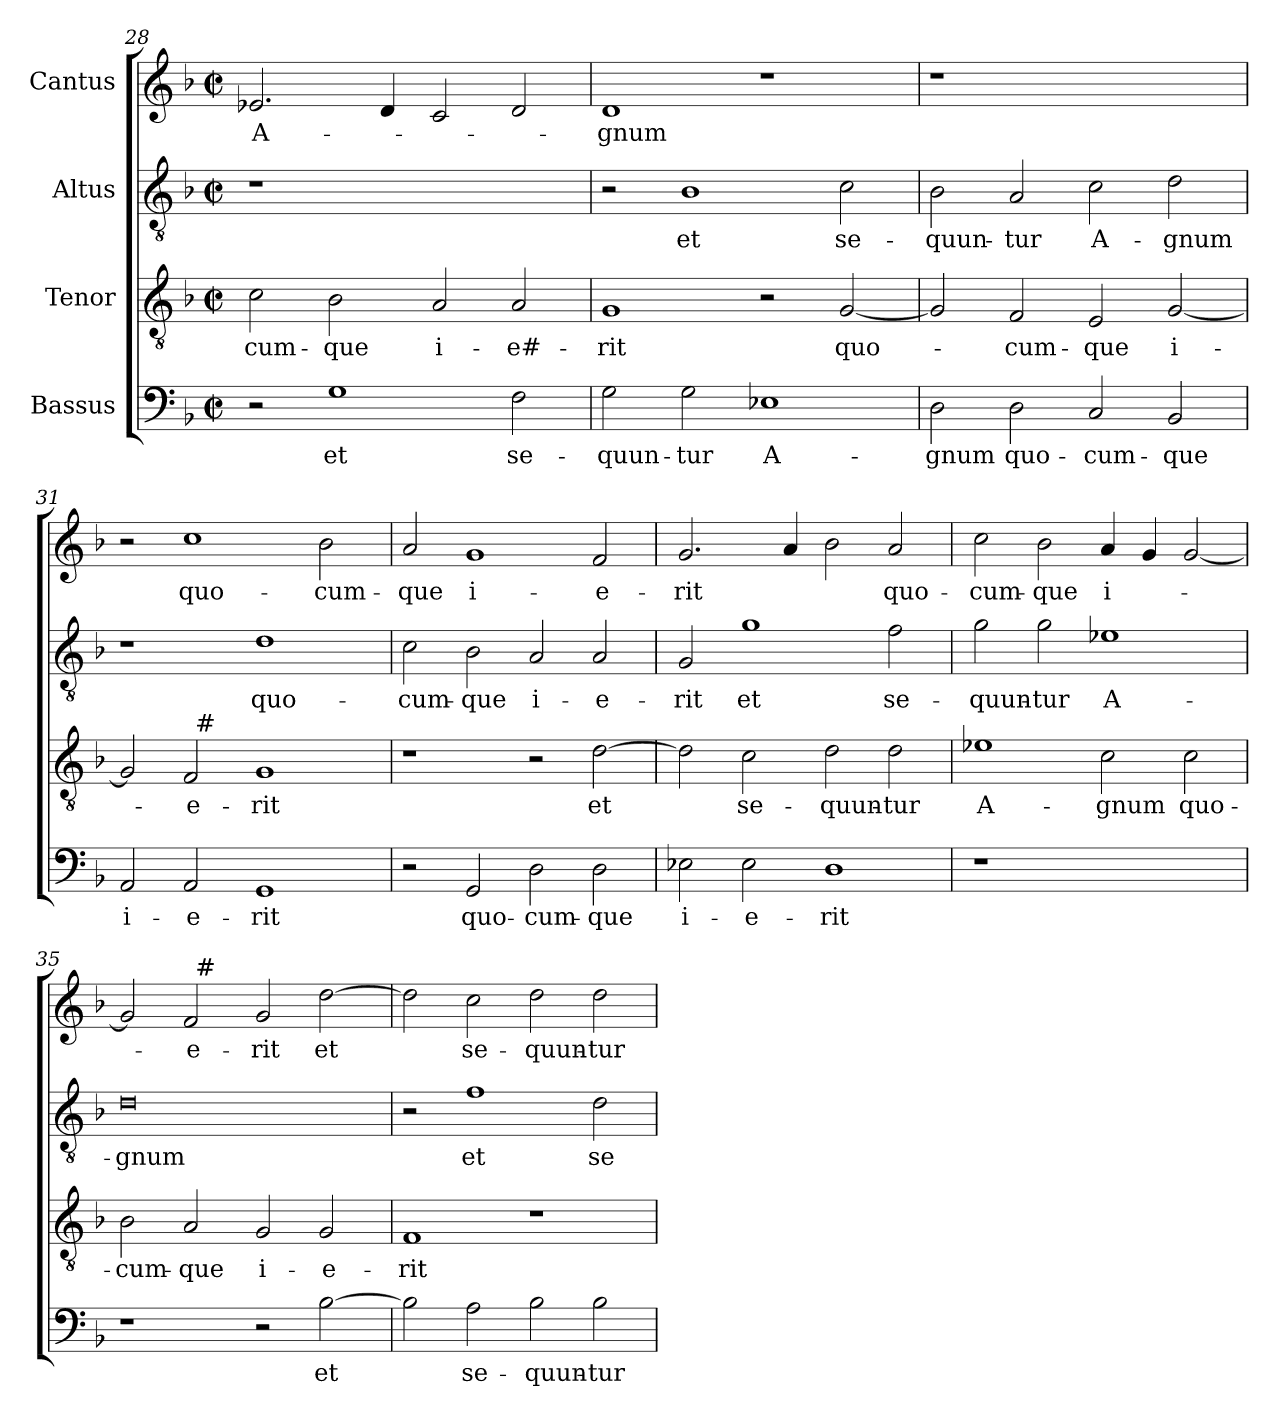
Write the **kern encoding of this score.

**kern	**text	**kern	**text	**kern	**text	**kern	**text
*part4	*part4	*part3	*part3	*part2	*part2	*part1	*part1
*staff4	*staff4	*staff3	*staff3	*staff2	*staff2	*staff1	*staff1
*I"Bassus	*	*I"Tenor	*	*I"Altus	*	*I"Cantus	*
*clefF4	*	*clefGv2	*	*clefGv2	*	*clefG2	*
*k[b-]	*	*k[b-]	*	*k[b-]	*	*k[b-]	*
*F:	*	*F:	*	*F:	*	*F:	*
*M2/2	*	*M2/2	*	*M2/2	*	*M2/2	*
*met(c|)	*	*met(c|)	*	*met(c|)	*	*met(c|)	*
=28	=28	=28	=28	=28	=28	=28	=28
!	!	!	!LO:LY:b	!	!	!	!LO:LY:b
2r	.	2c\	-cum-	1r	.	2.e-X/	A-
!	!LO:LY:b	!	!LO:LY:b	!	!	!	!
1G	et	2B-\	-que	.	.	.	.
.	.	.	.	.	.	4d/	.
!	!	!	!LO:LY:b:rj	!	!	!	!
.	.	2A/	i-	1ryy	.	2c/	.
!	!LO:LY:b	!	!LO:LY:b	!	!	!	!
2F\	se-	2A/	-e#-	.	.	2d/	.
!!LO:PB:g=z
=29	=29	=29	=29	=29	=29	=29	=29
!	!LO:LY:b	!	!LO:LY:b	!	!	!	!LO:LY:b
2G\	-q­uun-	1G	-rit	2r	.	1d	-g­num
!	!LO:LY:b	!	!	!	!LO:LY:b	!	!
2G\	-tur	.	.	1B-	et	.	.
!	!LO:LY:b	!	!	!	!	!	!
1E-X	A-	2r	.	.	.	1r	.
!	!	!	!LO:LY:b	!	!LO:LY:b	!	!
.	.	[<2G/	quo-	2c\	se-	.	.
=30	=30	=30	=30	=30	=30	=30	=30
!	!LO:LY:b	!	!	!	!LO:LY:b	!	!
2D\	-gnum	2G/]	.	2B-\	-quun-	1r	.
!	!LO:LY:b	!	!LO:LY:b	!	!LO:LY:b	!	!
2D\	quo-	2F/	-cum-	2A/	-tur	.	.
!	!LO:LY:b	!	!LO:LY:b	!	!LO:LY:b	!	!
2C/	-cum-	2E/	-que	2c\	A-	1ryy	.
!	!LO:LY:b	!	!LO:LY:b:rj	!	!LO:LY:b	!	!
2BB-/	-que	[<2G/	i-	2d\	-gnum	.	.
=31	=31	=31	=31	=31	=31	=31	=31
!	!LO:LY:b:rj	!	!	!	!	!	!
*	*	*^	*	*	*	*	*
2AA/	i-	2G/]	2ryy	.	1r	.	2r	.
!	!LO:LY:b	!	!	!LO:LY:b	!	!	!	!LO:LY:b
2AA/	-e-	2F/	32ryy	-e-	.	.	1cc	quo-
!	!	!	!LO:TX:a:t=#	!	!	!	!	!
.	.	.	1ryy	.	.	.	.	.
!	!LO:LY:b	!	!	!LO:LY:b	!	!LO:LY:b	!	!
1GG	-rit	1G	.	-rit	1d	quo-	.	.
!	!	!	!	!	!	!	!	!LO:LY:b
.	.	.	.	.	.	.	2b-\	-cum-
.	.	.	4...ryy	.	.	.	.	.
=32	=32	=32	=32	=32	=32	=32	=32	=32
!	!	!	!	!	!	!LO:LY:b	!	!LO:LY:b
*	*	*v	*v	*	*	*	*	*
2r	.	1r	.	2c\	-cum-	2a/	-que
!	!LO:LY:b	!	!	!	!LO:LY:b	!	!LO:LY:b:rj
2GG/	quo-	.	.	2B-\	-que	1g	i-
!	!LO:LY:b	!	!	!	!LO:LY:b:rj	!	!
2D\	-cum-	2r	.	2A/	i-	.	.
!	!LO:LY:b	!	!LO:LY:b	!	!LO:LY:b	!	!LO:LY:b
2D\	-que	[<2d\	et	2A/	-e-	2f/	-e-
!!LO:LB:g=z
=33	=33	=33	=33	=33	=33	=33	=33
!	!LO:LY:b:rj	!	!	!	!LO:LY:b	!	!LO:LY:b
2E-X\	i-	2d\]	.	2G/	-rit	2.g/	-rit
!	!LO:LY:b	!	!LO:LY:b	!	!LO:LY:b	!	!
2E-\	-e-	2c\	se-	1g	et	.	.
.	.	.	.	.	.	4a/	.
!	!LO:LY:b	!	!LO:LY:b	!	!	!	!
1D	-rit	2d\	-quun-	.	.	2b-\	.
!	!	!	!LO:LY:b	!	!LO:LY:b	!	!LO:LY:b
.	.	2d\	-tur	2f\	se-	2a/	quo-
=34	=34	=34	=34	=34	=34	=34	=34
!	!	!	!LO:LY:b	!	!LO:LY:b	!	!LO:LY:b
1r	.	1e-X	A-	2g\	-quun-	2cc\	-cum-
!	!	!	!	!	!LO:LY:b	!	!LO:LY:b
.	.	.	.	2g\	-tur	2b-\	-que
!	!	!	!LO:LY:b	!	!LO:LY:b	!	!LO:LY:b:rj
1ryy	.	2c\	-gnum	1e-X	A-	4a/	i-
.	.	.	.	.	.	4g/	.
!	!	!	!LO:LY:b	!	!	!	!
.	.	2c\	quo-	.	.	[<2g/	.
=35	=35	=35	=35	=35	=35	=35	=35
!	!	!	!LO:LY:b	!	!LO:LY:b	!	!
*	*	*	*	*	*	*^	*
1r	.	2B-\	-cum-	0d	-gnum	2g/]	2ryy	.
!	!	!	!LO:LY:b	!	!	!	!	!LO:LY:b
.	.	2A/	-que	.	.	2f/	32ryy	-e-
!	!	!	!	!	!	!	!LO:TX:a:t=#	!
.	.	.	.	.	.	.	1ryy	.
!	!	!	!LO:LY:b:rj	!	!	!	!	!LO:LY:b
2r	.	2G/	i-	.	.	2g/	.	-rit
!	!LO:LY:b	!	!LO:LY:b	!	!	!	!	!LO:LY:b
[>2B-\	et	2G/	-e-	.	.	[>2dd\	.	et
.	.	.	.	.	.	.	4...ryy	.
=36	=36	=36	=36	=36	=36	=36	=36	=36
!	!	!	!LO:LY:b	!	!	!	!	!
*	*	*	*	*	*	*v	*v	*
2B-\]	.	1F	-rit	2r	.	2dd\]	.
!	!LO:LY:b	!	!	!	!LO:LY:b	!	!LO:LY:b
2A\	se-	.	.	1f	et	2cc\	se-
!	!LO:LY:b	!	!	!	!	!	!LO:LY:b
2B-\	-quun-	1r	.	.	.	2dd\	-quun-
!	!LO:LY:b	!	!	!	!LO:LY:b	!	!LO:LY:b
2B-\	-tur	.	.	2d\	se-	2dd\	-tur
=	=	=	=	=	=	=	=
*-	*-	*-	*-	*-	*-	*-	*-
